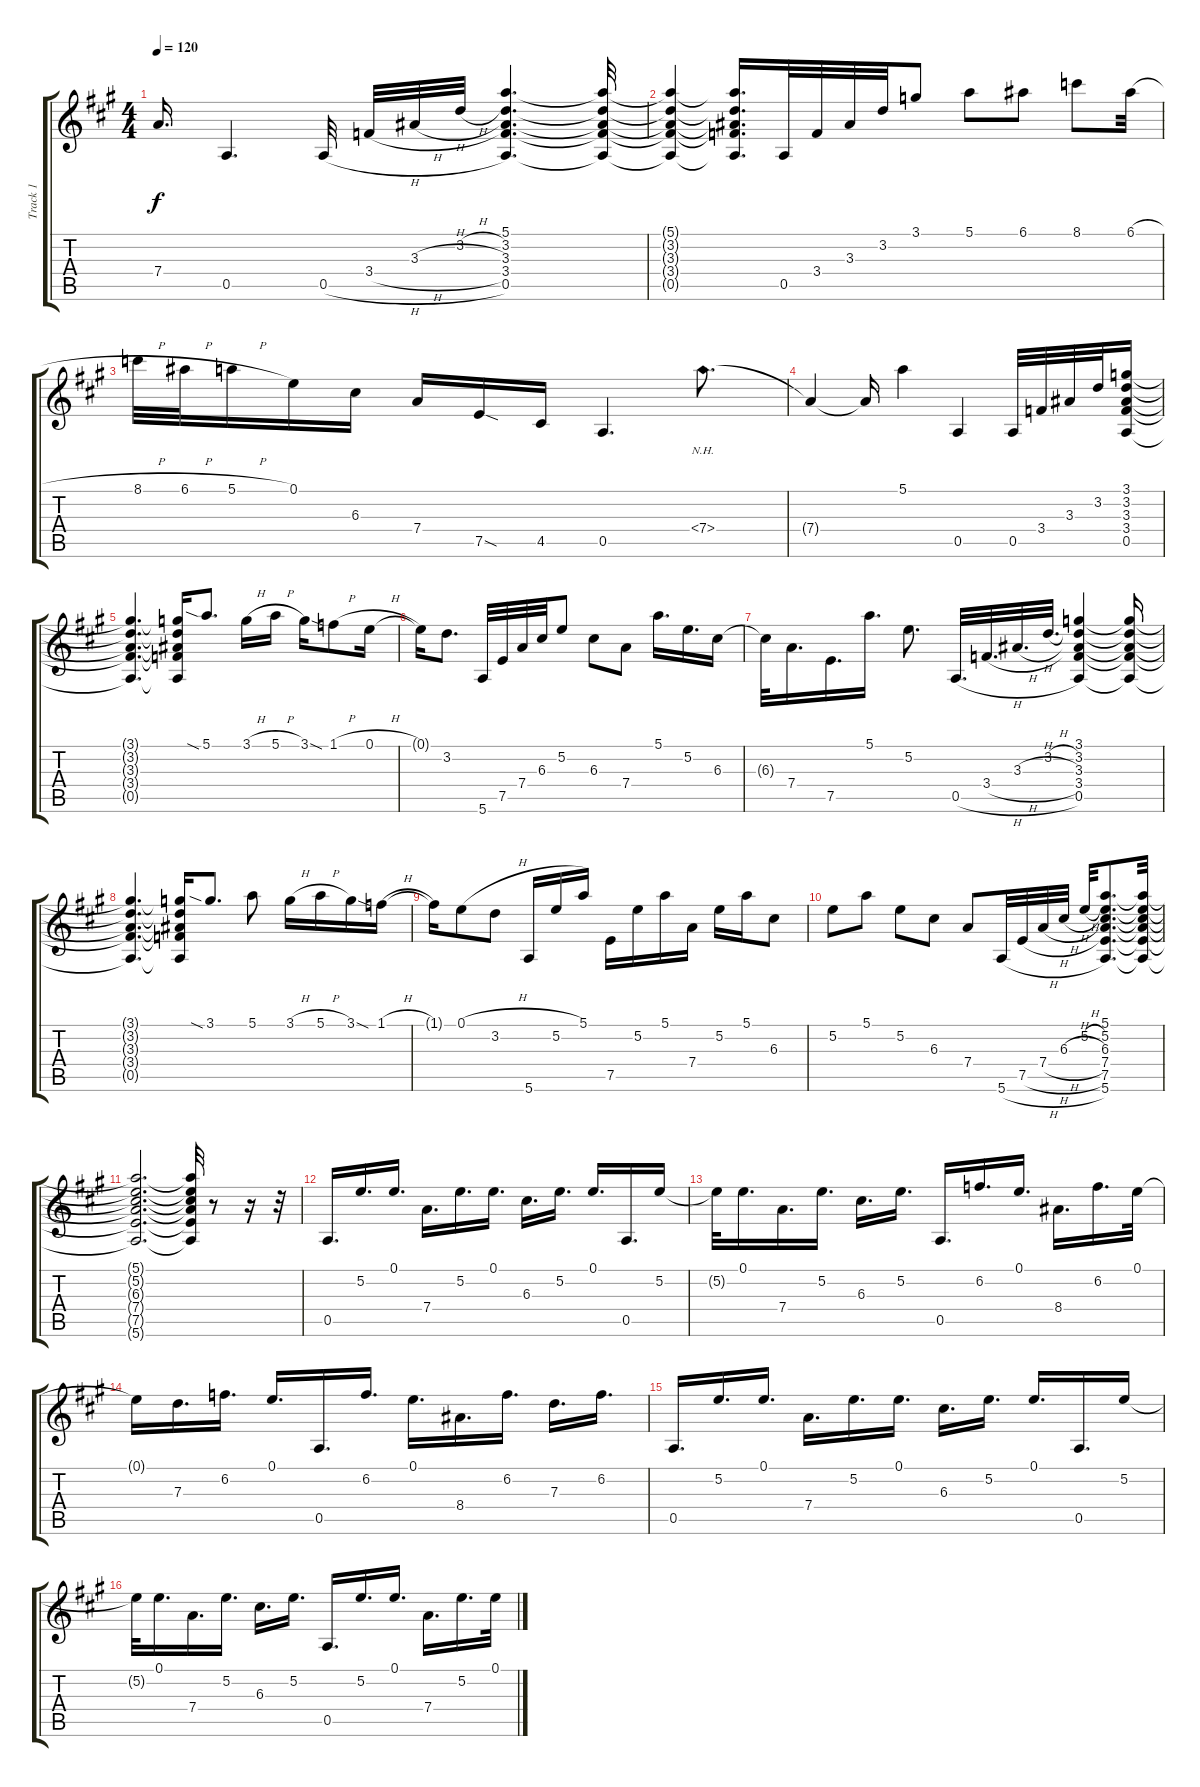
\track ("Track 1" "Track 1") {instrument acousticguitarsteel}
\staff {score tabs}
\tuning (E4 B3 G3 D3 A2 E2) {hide}
\ts (4 4)
\tempo 120
\clef g2
\ks a
7.4{t}.16{d dy f} 0.5.4{d} 0.5{h}.32 3.4{h}.32 3.3{h}.32 3.2{h}.32 (5.1 3.2 3.3 3.4 0.5).4{d} (5.1{t} 3.2{t} 3.3{t} 3.4{t} 0.5{t}).32 |
(5.1{t} 3.2{t} 3.3{t} 3.4{t} 0.5{t}).4 (5.1{t} 3.2{t} 3.3{t} 3.4{t} 0.5{t}).16{d} 0.5.32 3.4.32 3.3.32 3.2.32 3.1.8 5.1.8 6.1.8 8.1.8 6.1{h}.32 |
8.1{h}.32 6.1{h}.32 5.1{h}.16 0.1.16 6.3.16 7.4.16 7.5{sod}.16 4.5.16 0.5.4{d} 7.4{nh}.8{d} |
7.4{t}.4 7.4{t}.16 5.1.4 0.5.4 0.5.32 3.4.32 3.3.32 3.2.32 (3.1 3.2 3.3 3.4 0.5).16 |
(3.1{t} 3.2{t} 3.3{t} 3.4{t} 0.5{t}).4{d} (3.1{t} 3.2{t} 3.3{t} 3.4{t} 0.5{t}).16 5.1{sia}.8{d} 3.1{h}.16 5.1{h}.16 3.1{sod}.16 1.1{h}.8 0.1{h}.16 |
0.1{t}.16 3.2.8{d} 5.6.32 7.5.32 7.4.32 6.3.32 5.2.8 6.3.8 7.4.8 5.1.16{d} 5.2.16{d} 6.3.16 |
6.3{t}.32 7.4.16{d} 7.5.16{d} 5.1.16{d} 5.2.8{d} 0.5{h}.32{d} 3.4{h}.32{d} 3.3{h}.32{d} 3.2{h}.32{d} (3.1 3.2 3.3 3.4 0.5).4 (3.1{t} 3.2{t} 3.3{t} 3.4{t} 0.5{t}).16 |
(3.1{t} 3.2{t} 3.3{t} 3.4{t} 0.5{t}).4{d} (3.1{t} 3.2{t} 3.3{t} 3.4{t} 0.5{t}).16 3.1{sia}.8{d} 5.1.8 3.1{h}.16 5.1{h}.16 3.1{sod}.16 1.1{h}.16 |
1.1{t}.16 0.1{h}.8 3.2.8 5.6.16 5.2.16 5.1.16 7.5.16 5.2.16 5.1.16 7.4.16 5.2.16 5.1.16 6.3.8 |
5.2.8 5.1.8 5.2.8 6.3.8 7.4.8 5.6{h}.32 7.5{h}.32 7.4{h}.32 6.3{h}.32 5.2{h}.32 (5.1 5.2 6.3 7.4 7.5 5.6).8{d} (5.1{t} 5.2{t} 6.3{t} 7.4{t} 7.5{t} 5.6{t}).32 |
(5.1{t} 5.2{t} 6.3{t} 7.4{t} 7.5{t} 5.6{t}).2{d} (5.1{t} 5.2{t} 6.3{t} 7.4{t} 7.5{t} 5.6{t}).32 r.8 r.16 r.32 |
0.5.16{d} 5.2.16{d} 0.1.16{d} 7.4.16{d} 5.2.16{d} 0.1.16{d} 6.3.16{d} 5.2.16{d} 0.1.16{d} 0.5.16{d} 5.2.16 |
5.2{t}.32 0.1.16{d} 7.4.16{d} 5.2.16{d} 6.3.16{d} 5.2.16{d} 0.5.16{d} 6.2.16{d} 0.1.16{d} 8.4.16{d} 6.2.16{d} 0.1.32 |
0.1{t}.16 7.3.16{d} 6.2.16{d} 0.1.16{d} 0.5.16{d} 6.2.16{d} 0.1.16{d} 8.4.16{d} 6.2.16{d} 7.3.16{d} 6.2.16{d} |
0.5.16{d} 5.2.16{d} 0.1.16{d} 7.4.16{d} 5.2.16{d} 0.1.16{d} 6.3.16{d} 5.2.16{d} 0.1.16{d} 0.5.16{d} 5.2.16 |
5.2{t}.32 0.1.16{d} 7.4.16{d} 5.2.16{d} 6.3.16{d} 5.2.16{d} 0.5.16{d} 5.2.16{d} 0.1.16{d} 7.4.16{d} 5.2.16{d} 0.1.32
